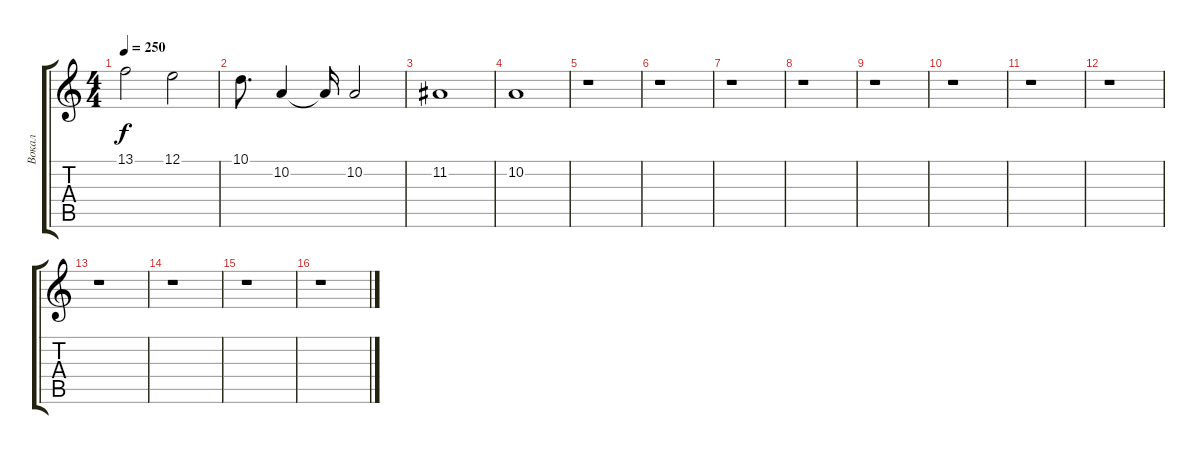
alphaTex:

\track ("Вокал" "Вокал") {instrument pad1newage}
\staff {score tabs}
\tuning (E4 B3 G3 D3 A2 E2) {hide}
\ts (4 4)
\tempo 250
\clef g2
\ks c
13.1.2{dy f} 12.1.2 |
10.1.8{d} 10.2.4 10.2{t}.16 10.2.2 |
11.2.1 |
10.2.1 |
r.1 |
r.1 |
r.1 |
r.1 |
r.1 |
r.1 |
r.1 |
r.1 |
r.1 |
r.1 |
r.1 |
r.1
